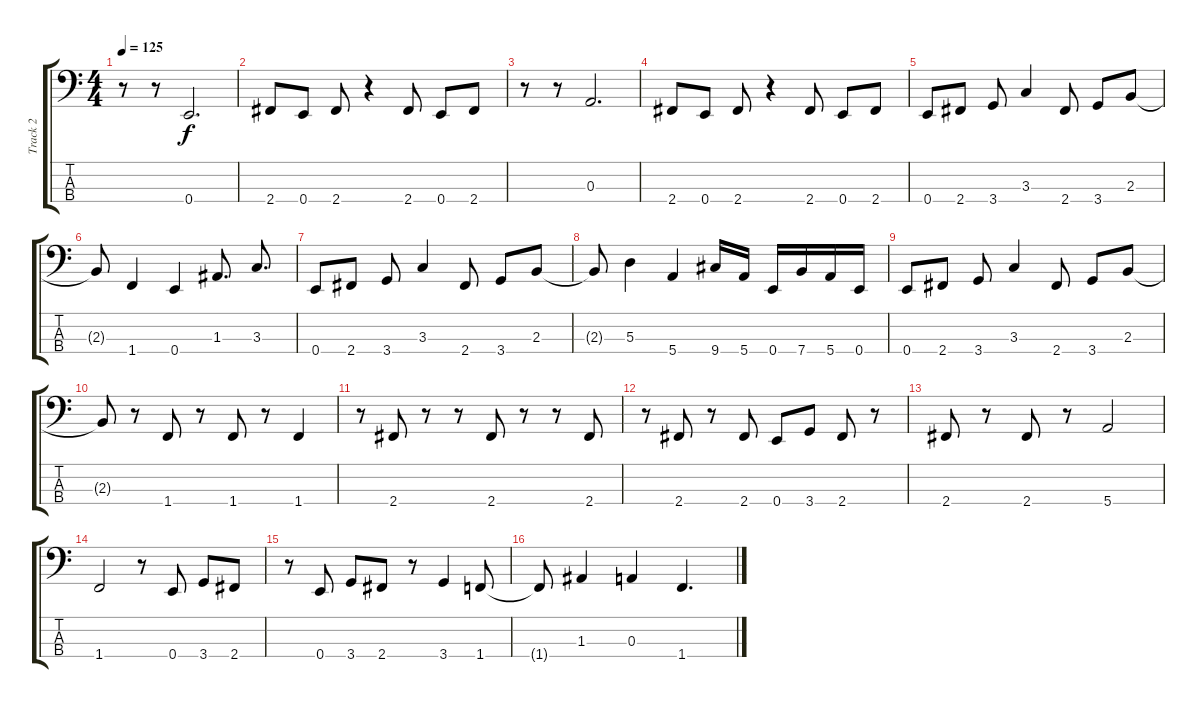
\track ("Track 2" "Track 2") {instrument electricbassfinger}
\staff {score tabs}
\tuning (G2 D2 A1 E1) {hide}
\ts (4 4)
\tempo 125
\clef f4
\ks c
r.8{dy f} r.8 0.4.2{d} |
2.4.8 0.4.8 2.4.8 r.4 2.4.8 0.4.8 2.4.8 |
r.8 r.8 0.3.2{d} |
2.4.8 0.4.8 2.4.8 r.4 2.4.8 0.4.8 2.4.8 |
0.4.8 2.4.8 3.4.8 3.3.4 2.4.8 3.4.8 2.3.8 |
2.3{t}.8 1.4.4 0.4.4 1.3.8{d} 3.3.8{d} |
0.4.8 2.4.8 3.4.8 3.3.4 2.4.8 3.4.8 2.3.8 |
2.3{t}.8 5.3.4 5.4.4 9.4.16 5.4.16 0.4.16 7.4.16 5.4.16 0.4.16 |
0.4.8 2.4.8 3.4.8 3.3.4 2.4.8 3.4.8 2.3.8 |
2.3{t}.8 r.8 1.4.8 r.8 1.4.8 r.8 1.4.4 |
r.8 2.4.8 r.8 r.8 2.4.8 r.8 r.8 2.4.8 |
r.8 2.4.8 r.8 2.4.8 0.4.8 3.4.8 2.4.8 r.8 |
2.4.8 r.8 2.4.8 r.8 5.4.2 |
1.4.2 r.8 0.4.8 3.4.8 2.4.8 |
r.8 0.4.8 3.4.8 2.4.8 r.8 3.4.4 1.4.8 |
1.4{t}.8 1.3.4 0.3.4 1.4.4{d}
